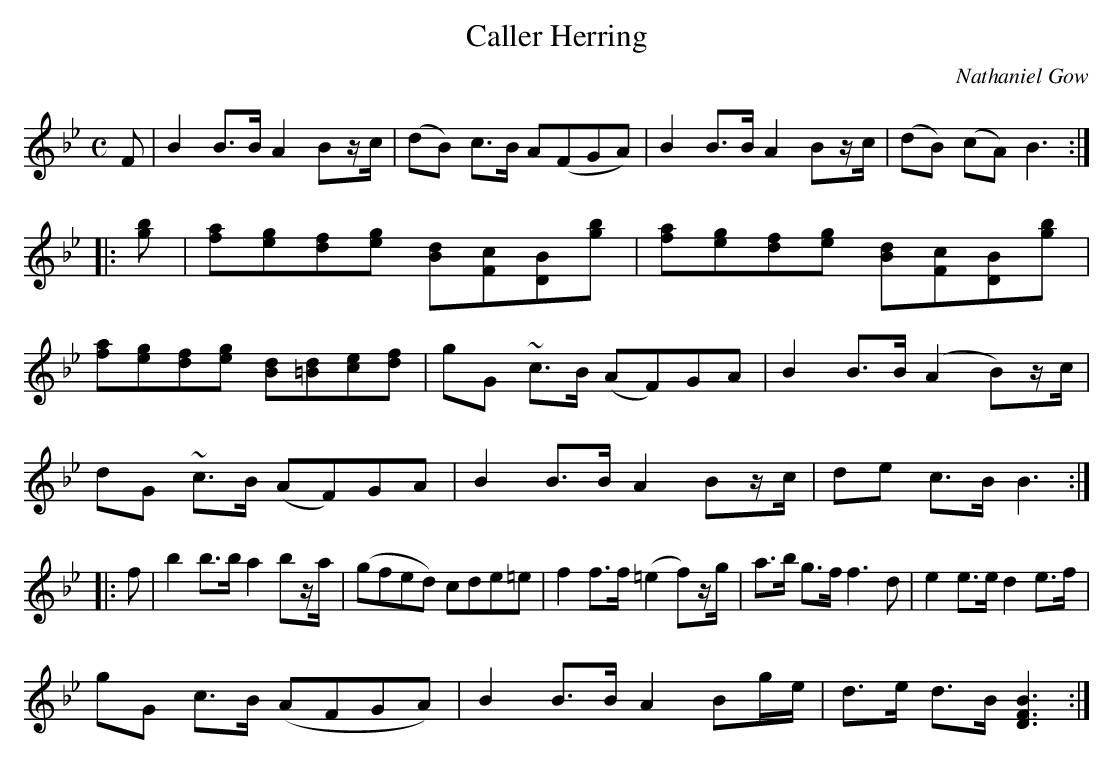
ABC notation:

X:1
T:Caller Herring
C:Nathaniel Gow
M:C
L:1/8
K:Bb
F|B2 B>B A2 Bz/c/|(dB) c>B A(FGA)|B2 B>B A2 Bz/c/|(dB) (cA) B3:|
|:[gb]|[fa][eg][df][eg] [Bd][Fc][DB][gb]|[fa][eg][df][eg] [Bd][Fc][DB][gb]|
[fa][eg][df][eg] [Bd][=Bd][ce][df]|gG ~c>B (AF)GA|B2 B>B (A2 B)z/c/|
dG ~c>B (AF)GA|B2 B>B A2 Bz/c/|de c>B B3:|
|:f|b2 b>b a2 bz/a/|(gfed) cde=e|f2 f>f (=e2 f)z/g/|a>b g>f f3d|e2 e>e d2 e>f|
gG c>B (AFGA)|B2 B>B A2 Bg/e/|d>e d>B [D3F3B3]:|
